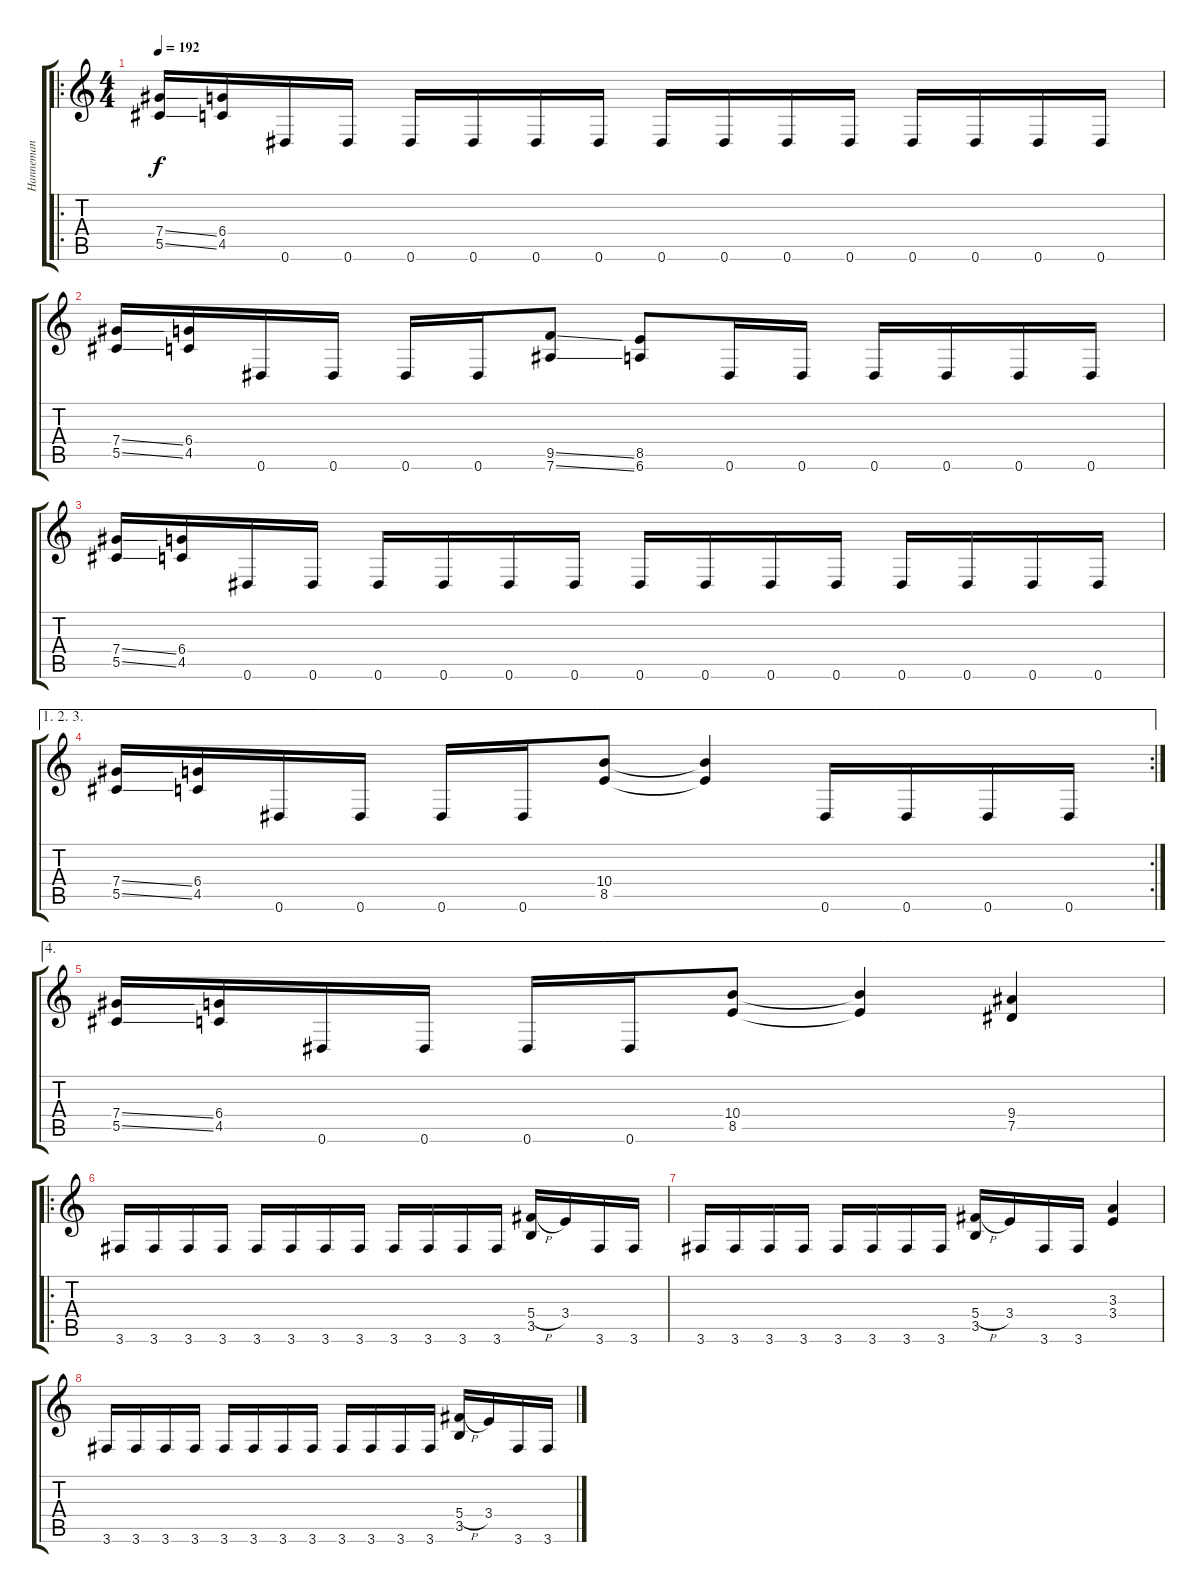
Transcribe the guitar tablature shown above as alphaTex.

\track ("Hanneman" "Hanneman") {instrument distortionguitar}
\staff {score tabs}
\tuning (Eb4 Bb3 Gb3 Db3 Ab2 Eb2) {hide}
\ro
\ts (4 4)
\tempo 192
\clef g2
\ks c
(7.4{ss} 5.5{ss}).16{dy f} (6.4 4.5).16 0.6.16 0.6.16 0.6.16 0.6.16 0.6.16 0.6.16 0.6.16 0.6.16 0.6.16 0.6.16 0.6.16 0.6.16 0.6.16 0.6.16 |
(7.4{ss} 5.5{ss}).16 (6.4 4.5).16 0.6.16 0.6.16 0.6.16 0.6.16 (9.5{ss} 7.6{ss}).8 (8.5 6.6).8 0.6.16 0.6.16 0.6.16 0.6.16 0.6.16 0.6.16 |
(7.4{ss} 5.5{ss}).16 (6.4 4.5).16 0.6.16 0.6.16 0.6.16 0.6.16 0.6.16 0.6.16 0.6.16 0.6.16 0.6.16 0.6.16 0.6.16 0.6.16 0.6.16 0.6.16 |
\ae (1 2 3)
\rc 2
(7.4{ss} 5.5{ss}).16 (6.4 4.5).16 0.6.16 0.6.16 0.6.16 0.6.16 (10.4 8.5).8 (10.4{t} 8.5{t}).4 0.6.16 0.6.16 0.6.16 0.6.16 |
\ae 4
(7.4{ss} 5.5{ss}).16 (6.4 4.5).16 0.6.16 0.6.16 0.6.16 0.6.16 (10.4 8.5).8 (10.4{t} 8.5{t}).4 (9.4 7.5).4 |
\ro
3.6.16 3.6.16 3.6.16 3.6.16 3.6.16 3.6.16 3.6.16 3.6.16 3.6.16 3.6.16 3.6.16 3.6.16 (5.4{h} 3.5).16 3.4.16 3.6.16 3.6.16 |
3.6.16 3.6.16 3.6.16 3.6.16 3.6.16 3.6.16 3.6.16 3.6.16 (5.4{h} 3.5).16 3.4.16 3.6.16 3.6.16 (3.3 3.4).4 |
3.6.16 3.6.16 3.6.16 3.6.16 3.6.16 3.6.16 3.6.16 3.6.16 3.6.16 3.6.16 3.6.16 3.6.16 (5.4{h} 3.5).16 3.4.16 3.6.16 3.6.16
